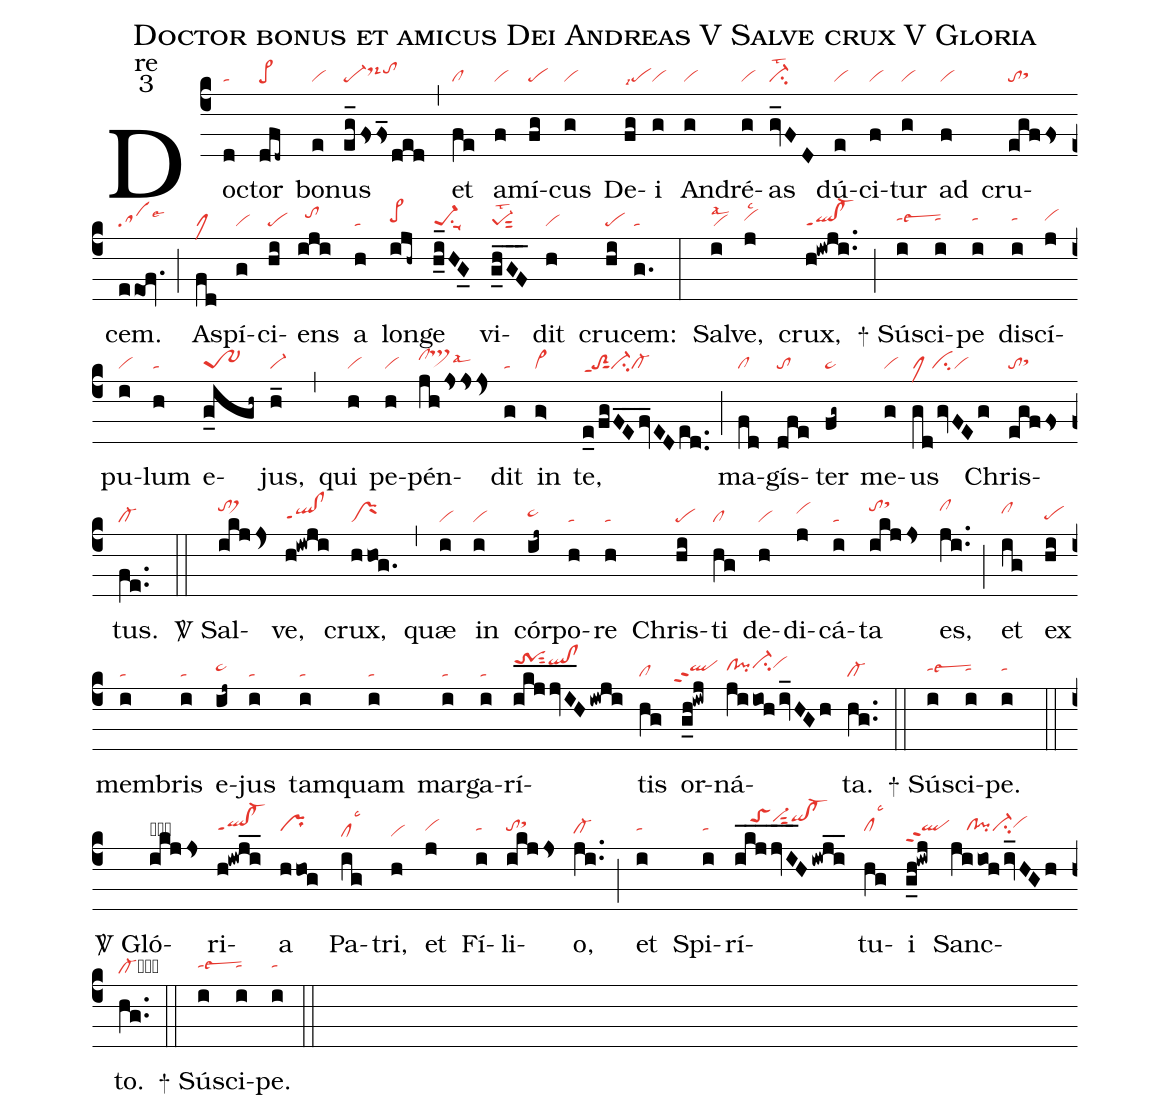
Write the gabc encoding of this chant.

name:Doctor bonus et amicus Dei Andreas V Salve crux V Gloria;
office-part:re;
mode:3;
nabc-lines:1;
%%
(c4) Doc(d|ta)tor(dfd~|pe>) bo(e|vi)nus(eg_fsfs_ded|pe-ds-hitohi) (,) et(fe|cl) a(f|vi)mí(fg|pe)cus(g|vi) De(fg|pelsi7)i(g|vi) An(g|vi)dré(g|vi)as(gv_FD|ci-lst2) dú(e|vi)ci(f|vi)tur(g|vi) ad(f|vi) cru(egffs|tosthh)cem.(eeof.|salse6) (;) A(fd|clM)spí(g|vi)ci(hi|pe)ens(iji|//tohi) a(h|ta) lon(ijh~|pe>hh)ge(h_i_HG_0|pe-1su1suu1) vi(g_hGF___|pe-1sut2lst2)dit(h|vi) cru(hi|pe)cem:(g.|ta) (:) Sal(i|vilsal2)ve,(j|vihhlsc2) crux,(h!iwji..|ql!cl-ppt1) (;)

<sp>+</sp> Sú(i|tahhlsew3)sci(i|tahh)pe(i|tahh) dis(i|tahh)cí(j|vihh)pu(i|vi)lum(h|ta) e(g_igh~|tr-~1)jus,(h_|vi-) (,) qui(h|vi) pe(h|vi)pén(jhjsjsjs>|clhits>hjlsal6)dit(g|ta) in(g>|vi>) te,(e_0/fgFE__fv_EDed..|toS2sut1ppt1ci-cl-) (;) ma(fd|cl)gís(dfe|to)ter(fg~|pe~) me(g|vi)us(gd/gvFEg|clMcivi) Chris(egffs|tosthh)tus.(fe..|cl-) (::)

<sp>V/</sp> Sal(ikjjs>|tohjst>hl)ve,(h!iwji|qlhg!clhgppt1) crux,(hhog.|prM) (,) quæ(i|vi) in(i|vi) cór(ij~|pe~hh)po(h|ta)re(h|ta) Chris(hi|pe)ti(hg|cl) de(h|vi)di(j|vihi)cá(i|ta)ta(ikjjs|tohjsthl) es,(ji..|clhj) (;) et(ig|clhi) ex(hi|pehg) mem(i|ta)bris(i|ta) e(ij~|pe~hh)jus(i|ta) tam(i|ta)quam(i|ta) mar(i|ta)ga(i|ta)rí(ikj___jvI__H/iwji|trShjsut2qlhj!clhj)tis(hg|cl) or(g_h!iwj|``qlhhppt2)ná(jiioh/iv_HGh|clhh!pihhci-hivihi)ta.(hg..|cl-) (::)

<sp>+</sp> Sú(i|tahhlsew3)sci(i|tahh)pe.(i|tahh) (::)

<sp>V/</sp> Gló(ikjjs|obtohhsthj)ri(h!iwji__|qlhh!cl-hhppt1)a(hhog|prhh) Pa(ig|cllsc3)tri,(h|vi) et(j|vihh) Fí(i|tahh)li(ikjjs|tohhsthj)o,(ji..|cl-hg) (;) et(i|tahh) Spi(i|tahh)rí(ikjjvI_____H/iwji__|////toShkvi-hksut2qihk!cl-hk)tu(hg|clhhlsc3)i(g_h!iwj|qlhhppt2) Sanc(jiioh/iv_HGh|////clhh!pihhci-hhvihi)to.(hg..|cl-cb) (::)

<sp>+</sp> Sú(i|tahhlsew3)sci(i|tahh)pe.(i|tahh) (::)
